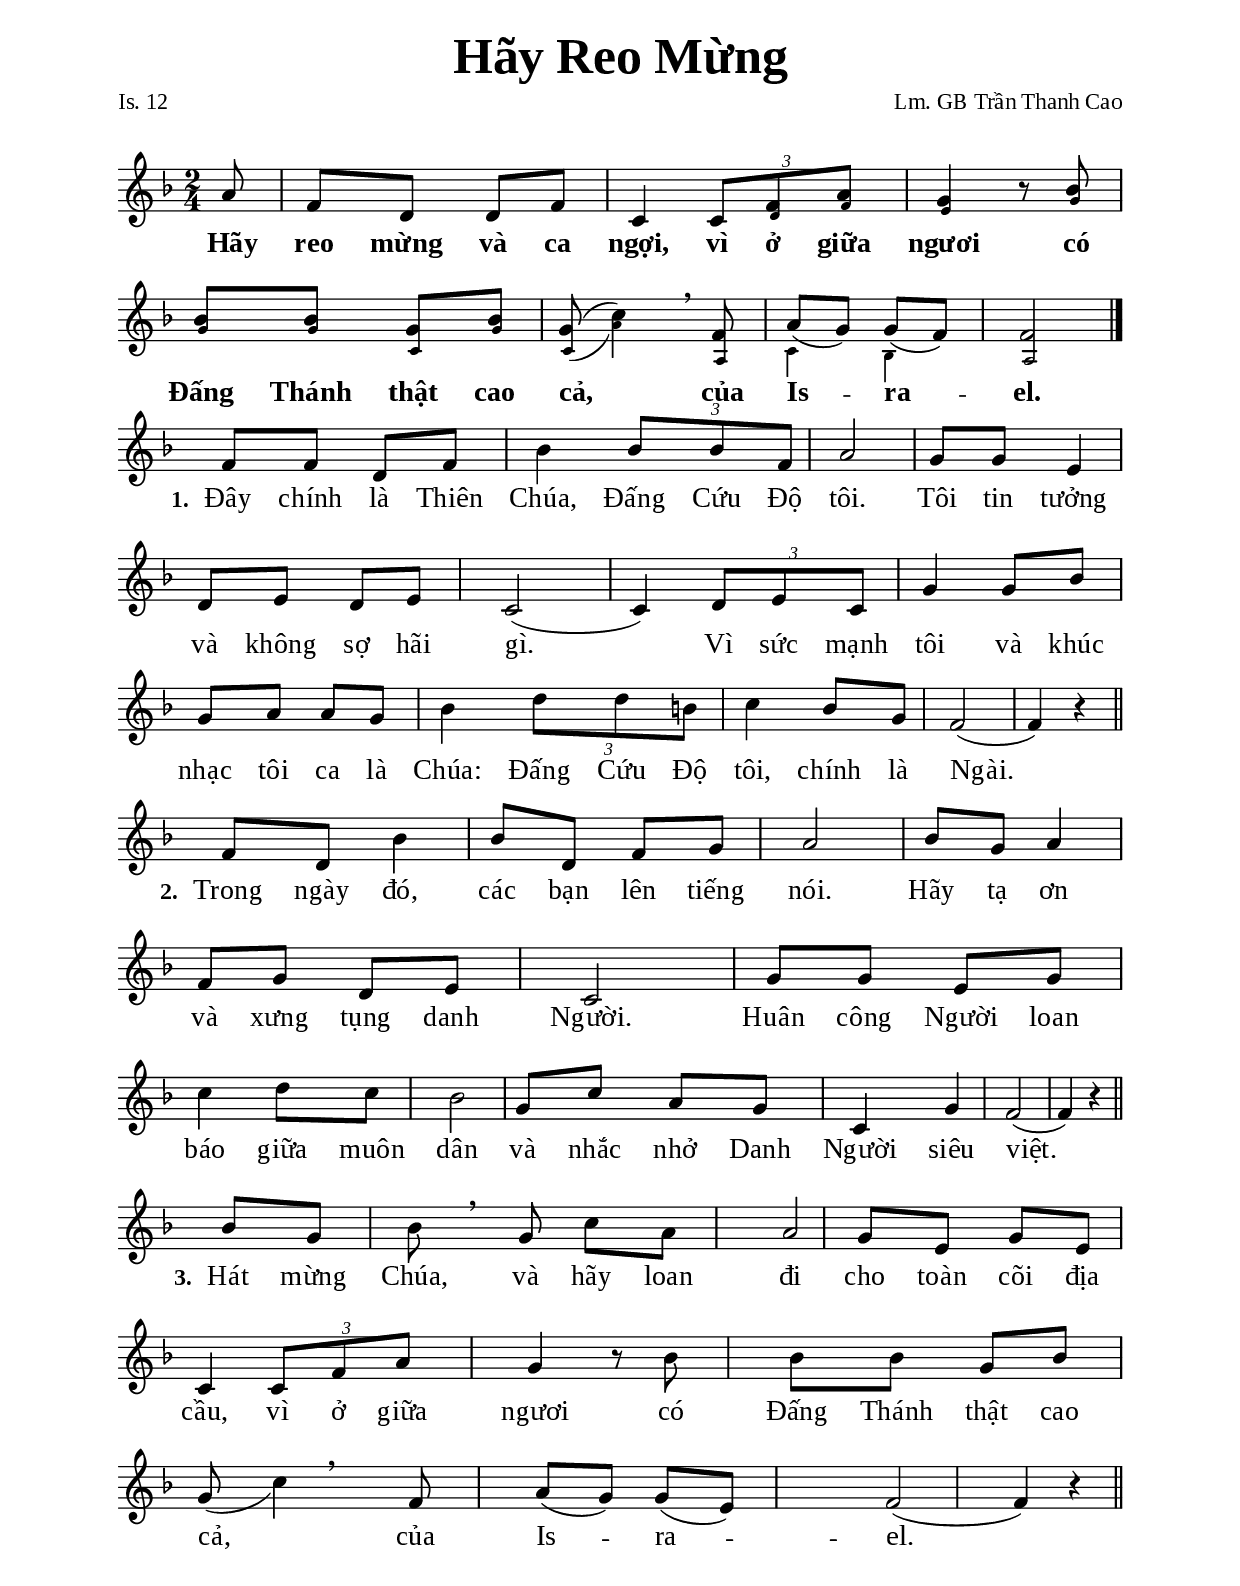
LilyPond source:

% Cài đặt chung
\version "2.22.1"
\include "english.ly"

\header {
  title = \markup { \fontsize #3 "Hãy Reo Mừng" }
  poet = "Is. 12"
  composer = "Lm. GB Trần Thanh Cao"
  arranger = " "
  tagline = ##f
}

% Nhạc điệp khúc
nhacDiepKhucSop = \relative c' {
  \partial 8 a'8 |
  f d d f |
  c4 \tuplet 3/2 { c8 f a } |
  g4 r8 bf |
  bf bf g bf |
  g ^(c4) \breathe f,8 |
  a _(g) g _(f) |
  f2 \bar "|."
}

nhacDiepKhucBas = \relative c' {
  \skip 8
  \skip 2
  \skip 4 \tuplet 3/2 { c8 d f } |
  e4 r8 g |
  g g c, g' |
  c, _(a'4) a,8 |
  c4 bf4 |
  a2
}

% Nhạc phiên khúc
nhacPhienKhucMot = \relative c' {
  f8 f d f |
  bf4 \tuplet 3/2 { bf8 bf f } |
  a2 g8 g e4 |
  d8 e d e |
  c2 ( |
  c4) \tuplet 3/2 { d8 e c } |
  g'4 g8 bf |
  g a a g |
  bf4 \tuplet 3/2 { d8 d b! } |
  c4 bf8 g |
  f2 ( |
  f4) r \bar "||"
}

nhacPhienKhucHai = \relative c' {
  f8 d bf'4 |
  bf8 d, f g |
  a2 |
  bf8 g a4 |
  f8 g d e |
  c2 |
  g'8 g e g |
  c4 d8 c |
  bf2 |
  g8 c a g |
  c,4 g' |
  f2 ( |
  f4) r \bar "||"
}

nhacPhienKhucBa = \relative c' {
  \partial 4 bf'8 g |
  bf \breathe g c a |
  a2 |
  g8 e g e |
  c4 \tuplet 3/2 { c8 f a } |
  g4 r8 bf |
  bf bf g bf |
  g _(c4) \breathe f,8 |
  a (g) g (e) |
  f2 ( |
  f4) r \bar "||"
}

% Lời điệp khúc
loiDiepKhuc = \lyricmode {
  Hãy reo mừng và ca ngợi,
  vì ở giữa ngươi có Đấng Thánh thật cao cả,
  của Is -- ra -- el.
}

% Lời phiên khúc
loiPhienKhucMot = \lyricmode {
  \set stanza = #"1. "
  Đây chính là Thiên Chúa, Đấng Cứu Độ tôi.
  Tôi tin tưởng và không sợ hãi gì.
  Vì sức mạnh tôi và khúc nhạc tôi ca là Chúa:
  Đấng Cứu Độ tôi, chính là Ngài.
}

loiPhienKhucHai = \lyricmode {
  \set stanza = #"2. "
  Trong ngày đó, các bạn lên tiếng nói.
  Hãy tạ ơn và xưng tụng danh Người.
  Huân công Người loan báo giữa muôn dân
  và nhắc nhở Danh Người siêu việt.
}

loiPhienKhucBa = \lyricmode {
  \set stanza = #"3. "
  Hát mừng Chúa, và hãy loan đi cho toàn cõi địa cầu,
  vì ở giữa ngươi có Đấng Thánh thật cao cả,
  của Is -- ra -- el.
}


% Dàn trang
\paper {
  #(set-paper-size "a4")
  top-margin = 10\mm
  bottom-margin = 10\mm
  left-margin = 20\mm
  right-margin = 20\mm
  indent = #0
  #(define fonts
    (make-pango-font-tree
      "Liberation Serif"
      "Liberation Serif"
      "Liberation Serif"
      (/ 20 20)))
  %page-count = #1
  system-system-spacing = #'((basic-distance . 12.5))
  score-system-spacing = #'((basic-distance . 12.5))
}

% Thiết lập tông và nhịp
TongNhip = { \key f \major \time 2/4 }

% Đổi kích thước nốt cho bè phụ
notBePhu =
#(define-music-function (font-size music) (number? ly:music?)
   (for-some-music
     (lambda (m)
       (if (music-is-of-type? m 'rhythmic-event)
           (begin
             (set! (ly:music-property m 'tweaks)
                   (cons `(font-size . ,font-size)
                         (ly:music-property m 'tweaks)))
             #t)
           #f))
     music)
   music)

\score {
  \new ChoirStaff <<
    \new Staff = diepKhuc \with {
        \consists "Merge_rests_engraver"
        %\magnifyStaff #(magstep +1)
        printPartCombineTexts = ##f
      }
      <<
      \new Voice \TongNhip \partCombine 
        \nhacDiepKhucSop
        \notBePhu -3 { \nhacDiepKhucBas }
      \new NullVoice = nhacThamChieu \nhacDiepKhucSop
      \new Lyrics \lyricsto nhacThamChieu \loiDiepKhuc
      >>
  >>
  \layout {
    \override Lyrics.LyricText.font-series = #'bold
    \override Lyrics.LyricText.font-size = #+2
    \override Lyrics.LyricSpace.minimum-distance = #3.5
    \override Score.BarNumber.break-visibility = ##(#f #f #f)
    \override Score.SpacingSpanner.uniform-stretching = ##t
  }
}

\score {
  \new ChoirStaff <<
    \new Staff = phienKhuc \with {
        %\magnifyStaff #(magstep +1)
      }
      <<
      \new Voice = beSop {
        \key f \major \time 2/4 \nhacPhienKhucMot
      }
    >>
    \new Lyrics \lyricsto beSop \loiPhienKhucMot
  >>
  \layout {
    \override Staff.TimeSignature.transparent = ##t
    \override Lyrics.LyricText.font-size = #+2
    \override Lyrics.LyricSpace.minimum-distance = #2.5
    \override Score.BarNumber.break-visibility = ##(#f #f #f)
    \override Score.SpacingSpanner.uniform-stretching = ##t
  }
}

\score {
  \new ChoirStaff <<
    \new Staff = phienKhuc \with {
        %\magnifyStaff #(magstep +1)
      }
      <<
      \new Voice = beSop {
        \key f \major \time 2/4 \nhacPhienKhucHai
      }
    >>
    \new Lyrics \lyricsto beSop \loiPhienKhucHai
  >>
  \layout {
    \override Staff.TimeSignature.transparent = ##t
    \override Lyrics.LyricText.font-size = #+2
    \override Lyrics.LyricSpace.minimum-distance = #3
    \override Score.BarNumber.break-visibility = ##(#f #f #f)
    \override Score.SpacingSpanner.uniform-stretching = ##t
  }
}

\score {
  \new ChoirStaff <<
    \new Staff = phienKhuc \with {
        %\magnifyStaff #(magstep +1)
      }
      <<
      \new Voice = beSop {
        \key f \major \time 2/4 \nhacPhienKhucBa
      }
    >>
    \new Lyrics \lyricsto beSop \loiPhienKhucBa
  >>
  \layout {
    \override Staff.TimeSignature.transparent = ##t
    \override Lyrics.LyricText.font-size = #+2
    \override Lyrics.LyricSpace.minimum-distance = #3
    \override Score.BarNumber.break-visibility = ##(#f #f #f)
    \override Score.SpacingSpanner.uniform-stretching = ##t
    \override Score.SpacingSpanner packed-spacing = ##t
  }
}
